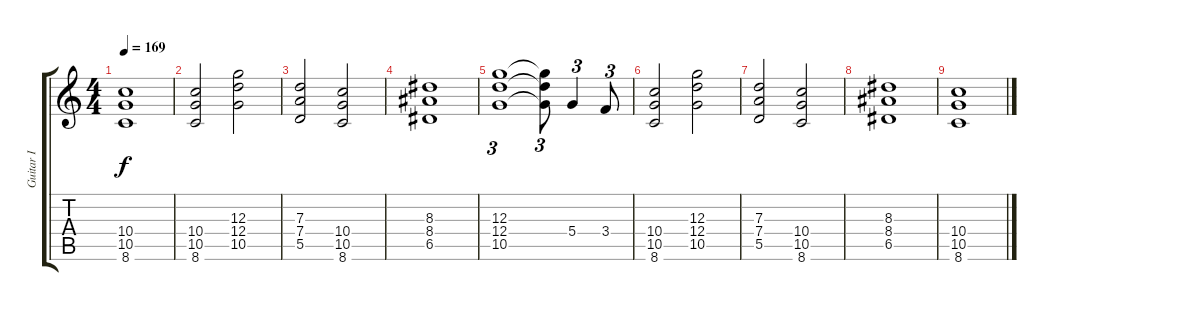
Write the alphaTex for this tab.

\track ("Guitar I" "Guitar I") {instrument distortionguitar}
\staff {score tabs}
\tuning (E4 B3 G3 D3 A2 E2) {hide}
\ts (4 4)
\tempo 169
\clef g2
\ks c
(10.4 10.5 8.6).1{dy f} |
(10.4 10.5 8.6).2 (12.3 12.4 10.5).2 |
(7.3 7.4 5.5).2 (10.4 10.5 8.6).2 |
(8.3 8.4 6.5).1 |
(12.3 12.4 10.5).1{tu (3 2)} (12.3{t} 12.4{t} 10.5{t}).8{tu (3 2)} 5.4.4{tu (3 2)} 3.4.8{tu (3 2)} |
(10.4 10.5 8.6).2 (12.3 12.4 10.5).2 |
(7.3 7.4 5.5).2 (10.4 10.5 8.6).2 |
(8.3 8.4 6.5).1 |
(10.4 10.5 8.6).1
